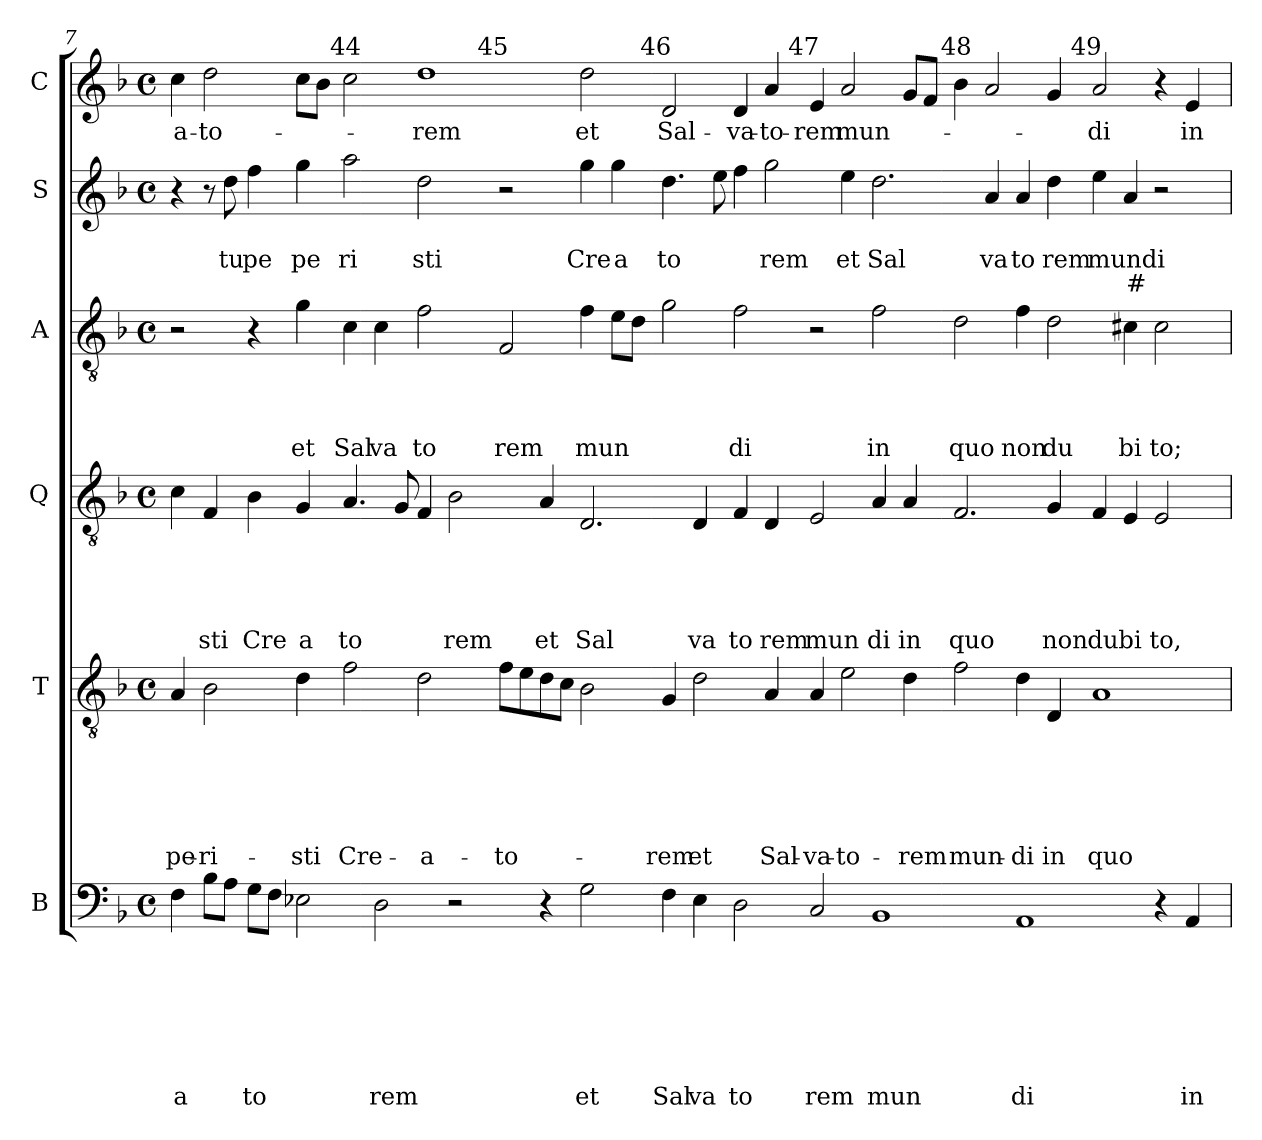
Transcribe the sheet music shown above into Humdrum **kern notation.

**kern	**text	**text	**text	**text	**text	**text	**text	**kern	**text	**text	**text	**text	**text	**text	**kern	**text	**text	**text	**text	**text	**kern	**text	**text	**text	**text	**kern	**text	**text	**text	**kern	**text
*part6	*part6	*part6	*part6	*part6	*part6	*part6	*part6	*part5	*part5	*part5	*part5	*part5	*part5	*part5	*part4	*part4	*part4	*part4	*part4	*part4	*part3	*part3	*part3	*part3	*part3	*part2	*part2	*part2	*part2	*part1	*part1
*staff6	*staff6	*staff6	*staff6	*staff6	*staff6	*staff6	*staff6	*staff5	*staff5	*staff5	*staff5	*staff5	*staff5	*staff5	*staff4	*staff4	*staff4	*staff4	*staff4	*staff4	*staff3	*staff3	*staff3	*staff3	*staff3	*staff2	*staff2	*staff2	*staff2	*staff1	*staff1
*I"B	*	*	*	*	*	*	*	*I"T	*	*	*	*	*	*	*I"Q	*	*	*	*	*	*I"A	*	*	*	*	*I"S	*	*	*	*I"C	*
*I'B	*	*	*	*	*	*	*	*I'T	*	*	*	*	*	*	*I'Q	*	*	*	*	*	*I'A	*	*	*	*	*I'S	*	*	*	*I'C	*
!!LO:LB:g=z
*clefF4	*	*	*	*	*	*	*	*clefGv2	*	*	*	*	*	*	*clefGv2	*	*	*	*	*	*clefGv2	*	*	*	*	*clefG2	*	*	*	*clefG2	*
*k[b-]	*	*	*	*	*	*	*	*k[b-]	*	*	*	*	*	*	*k[b-]	*	*	*	*	*	*k[b-]	*	*	*	*	*k[b-]	*	*	*	*k[b-]	*
*F:	*	*	*	*	*	*	*	*F:	*	*	*	*	*	*	*F:	*	*	*	*	*	*F:	*	*	*	*	*F:	*	*	*	*F:	*
*M4/4	*	*	*	*	*	*	*	*M4/4	*	*	*	*	*	*	*M4/4	*	*	*	*	*	*M4/4	*	*	*	*	*M4/4	*	*	*	*M4/4	*
*met(c)	*	*	*	*	*	*	*	*met(c)	*	*	*	*	*	*	*met(c)	*	*	*	*	*	*met(c)	*	*	*	*	*met(c)	*	*	*	*met(c)	*
=7	=7	=7	=7	=7	=7	=7	=7	=7	=7	=7	=7	=7	=7	=7	=7	=7	=7	=7	=7	=7	=7	=7	=7	=7	=7	=7	=7	=7	=7	=7	=7
!	!	!	!	!	!	!	!LO:LY:b	!	!	!	!	!	!	!LO:LY:b	!	!	!	!	!	!	!	!	!	!	!	!	!	!	!	!	!LO:LY:b
*	*	*	*	*	*	*	*	*	*	*	*	*	*	*	*	*	*	*	*	*	*	*	*	*	*	*	*	*	*	*^	*
*	*	*	*	*	*	*	*	*	*	*	*	*	*	*	*	*	*	*	*	*	*	*	*	*	*	*	*	*	*	*	*^	*
4F\	.	.	.	.	.	.	a	4A/	.	.	.	.	.	pe-	4c\	.	.	.	.	.	2r	.	.	.	.	4r	.	.	.	4cc\	2...ryy	1ryy	-a-
!	!	!	!	!	!	!	!	!	!	!	!	!	!	!LO:LY:b	!	!	!	!	!	!LO:LY:b	!	!	!	!	!	!	!	!	!	!	!	!	!LO:LY:b
8B-\L	.	.	.	.	.	.	.	2B-\	.	.	.	.	.	-ri-	4F/	.	.	.	.	sti	.	.	.	.	.	8r	.	.	.	2dd\	.	.	-to-
!	!	!	!	!	!	!	!	!	!	!	!	!	!	!	!	!	!	!	!	!	!	!	!	!	!	!	!	!LO:LY:b	!	!	!	!	!
8A\J	.	.	.	.	.	.	.	.	.	.	.	.	.	.	.	.	.	.	.	.	.	.	.	.	.	8dd\	.	tu	.	.	.	.	.
!	!	!	!	!	!	!	!LO:LY:b	!	!	!	!	!	!	!	!	!	!	!	!	!LO:LY:b	!	!	!	!	!	!	!	!LO:LY:b	!	!	!	!	!
8G\L	.	.	.	.	.	.	to	.	.	.	.	.	.	.	4B-\	.	.	.	.	Cre	4r	.	.	.	.	4ff\	.	pe	.	.	.	.	.
8F\J	.	.	.	.	.	.	.	.	.	.	.	.	.	.	.	.	.	.	.	.	.	.	.	.	.	.	.	.	.	.	.	.	.
!	!	!	!	!	!	!	!	!	!	!	!	!	!	!LO:LY:b	!	!	!	!	!	!LO:LY:b	!	!	!	!	!LO:LY:b	!	!	!LO:LY:b	!	!	!	!	!
2E-X\	.	.	.	.	.	.	.	4d\	.	.	.	.	.	-sti	4G/	.	.	.	.	a	4g\	.	.	.	et	4gg\	.	pe	.	8cc\L	.	.	.
.	.	.	.	.	.	.	.	.	.	.	.	.	.	.	.	.	.	.	.	.	.	.	.	.	.	.	.	.	.	8b-\J	.	.	.
!	!	!	!	!	!	!	!	!	!	!	!	!	!	!	!	!	!	!	!	!	!	!	!	!	!	!	!	!	!	!	!LO:TX:a:t=44	!	!
.	.	.	.	.	.	.	.	.	.	.	.	.	.	.	.	.	.	.	.	.	.	.	.	.	.	.	.	.	.	.	1ryy	.	.
!	!	!	!	!	!	!	!	!	!	!	!	!	!	!LO:LY:b	!	!	!	!	!	!LO:LY:b	!	!	!	!	!LO:LY:b	!	!	!LO:LY:b	!	!	!	!	!
.	.	.	.	.	.	.	.	2f\	.	.	.	.	.	Cre-	4.A/	.	.	.	.	to	4c\	.	.	.	Sal	2aa\	.	ri	.	2cc\	.	2ryy	.
!	!	!	!	!	!	!	!LO:LY:b	!	!	!	!	!	!	!	!	!	!	!	!	!	!	!	!	!	!LO:LY:b	!	!	!	!	!	!	!	!
2D\	.	.	.	.	.	.	rem	.	.	.	.	.	.	.	.	.	.	.	.	.	4c\	.	.	.	va	.	.	.	.	.	.	.	.
.	.	.	.	.	.	.	.	.	.	.	.	.	.	.	8G/	.	.	.	.	.	.	.	.	.	.	.	.	.	.	.	.	.	.
!	!	!	!	!	!	!	!	!	!	!	!	!	!	!LO:LY:b	!	!	!	!	!	!	!	!	!	!	!LO:LY:b	!	!	!LO:LY:b	!	!	!	!	!LO:LY:b
.	.	.	.	.	.	.	.	2d\	.	.	.	.	.	-a-	4F/	.	.	.	.	.	2f\	.	.	.	to	2dd\	.	sti	.	1dd	.	4ryy	-rem
!	!	!	!	!	!	!	!	!	!	!	!	!	!	!	!	!	!	!	!	!LO:LY:b	!	!	!	!	!	!	!	!	!	!	!	!	!
2r	.	.	.	.	.	.	.	.	.	.	.	.	.	.	2B-\	.	.	.	.	rem	.	.	.	.	.	.	.	.	.	.	.	8ryy	.
.	.	.	.	.	.	.	.	.	.	.	.	.	.	.	.	.	.	.	.	.	.	.	.	.	.	.	.	.	.	.	.	32ryy	.
!	!	!	!	!	!	!	!	!	!	!	!	!	!	!	!	!	!	!	!	!	!	!	!	!	!	!	!	!	!	!	!	!LO:TX:a:t=45	!
.	.	.	.	.	.	.	.	.	.	.	.	.	.	.	.	.	.	.	.	.	.	.	.	.	.	.	.	.	.	.	.	1ryy	.
.	.	.	.	.	.	.	.	.	.	.	.	.	.	.	.	.	.	.	.	.	.	.	.	.	.	.	.	.	.	.	1ryy	.	.
!	!	!	!	!	!	!	!	!	!	!	!	!	!	!LO:LY:b	!	!	!	!	!	!	!	!	!	!	!LO:LY:b	!	!	!	!	!	!	!	!
.	.	.	.	.	.	.	.	8f\L	.	.	.	.	.	-to-	.	.	.	.	.	.	2F/	.	.	.	rem	2r	.	.	.	.	.	.	.
.	.	.	.	.	.	.	.	8e\	.	.	.	.	.	.	.	.	.	.	.	.	.	.	.	.	.	.	.	.	.	.	.	.	.
!	!	!	!	!	!	!	!	!	!	!	!	!	!	!	!	!	!	!	!	!LO:LY:b	!	!	!	!	!	!	!	!	!	!	!	!	!
4r	.	.	.	.	.	.	.	8d\	.	.	.	.	.	.	4A/	.	.	.	.	et	.	.	.	.	.	.	.	.	.	.	.	.	.
.	.	.	.	.	.	.	.	8c\J	.	.	.	.	.	.	.	.	.	.	.	.	.	.	.	.	.	.	.	.	.	.	.	.	.
!	!	!	!	!	!	!	!LO:LY:b	!	!	!	!	!	!	!	!	!	!	!	!	!LO:LY:b	!	!	!	!	!LO:LY:b	!	!	!LO:LY:b	!	!	!	!	!LO:LY:b
2G\	.	.	.	.	.	.	et	2B-\	.	.	.	.	.	.	2.D/	.	.	.	.	Sal	4f\	.	.	.	mun	4gg\	.	Cre	.	2dd\	.	.	et
!	!	!	!	!	!	!	!	!	!	!	!	!	!	!	!	!	!	!	!	!	!	!	!	!	!	!	!	!LO:LY:b	!	!	!	!	!
.	.	.	.	.	.	.	.	.	.	.	.	.	.	.	.	.	.	.	.	.	8e\L	.	.	.	.	4gg\	.	a	.	.	.	.	.
.	.	.	.	.	.	.	.	.	.	.	.	.	.	.	.	.	.	.	.	.	8d\J	.	.	.	.	.	.	.	.	.	.	.	.
!	!	!	!	!	!	!	!	!	!	!	!	!	!	!	!	!	!	!	!	!	!	!	!	!	!	!	!	!	!	!	!	!LO:TX:a:t=46	!
.	.	.	.	.	.	.	.	.	.	.	.	.	.	.	.	.	.	.	.	.	.	.	.	.	.	.	.	.	.	.	.	1ryy	.
.	.	.	.	.	.	.	.	.	.	.	.	.	.	.	.	.	.	.	.	.	.	.	.	.	.	.	.	.	.	.	1ryy	.	.
!	!	!	!	!	!	!	!LO:LY:b	!	!	!	!	!	!	!LO:LY:b	!	!	!	!	!	!	!	!	!	!	!	!	!	!LO:LY:b	!	!	!	!	!LO:LY:b
4F\	.	.	.	.	.	.	Sal	4G/	.	.	.	.	.	-rem	.	.	.	.	.	.	2g\	.	.	.	.	4.dd\	.	to	.	2d/	.	.	Sal-
!	!	!	!	!	!	!	!LO:LY:b	!	!	!	!	!	!	!LO:LY:b	!	!	!	!	!	!LO:LY:b	!	!	!	!	!	!	!	!	!	!	!	!	!
4E-\	.	.	.	.	.	.	va	2d\	.	.	.	.	.	et	4D/	.	.	.	.	va	.	.	.	.	.	.	.	.	.	.	.	.	.
.	.	.	.	.	.	.	.	.	.	.	.	.	.	.	.	.	.	.	.	.	.	.	.	.	.	8ee\	.	.	.	.	.	.	.
!	!	!	!	!	!	!	!LO:LY:b	!	!	!	!	!	!	!	!	!	!	!	!	!LO:LY:b	!	!	!	!	!LO:LY:b	!	!	!	!	!	!	!	!LO:LY:b
2D\	.	.	.	.	.	.	to	.	.	.	.	.	.	.	4F/	.	.	.	.	to	2f\	.	.	.	di	4ff\	.	.	.	4d/	.	.	-va-
!	!	!	!	!	!	!	!	!	!	!	!	!	!	!LO:LY:b	!	!	!	!	!	!LO:LY:b	!	!	!	!	!	!	!	!LO:LY:b	!	!	!	!	!LO:LY:b
.	.	.	.	.	.	.	.	4A/	.	.	.	.	.	Sal-	4D/	.	.	.	.	rem	.	.	.	.	.	2gg\	.	rem	.	4a/	.	.	-to-
!	!	!	!	!	!	!	!	!	!	!	!	!	!	!	!	!	!	!	!	!	!	!	!	!	!	!	!	!	!	!	!	!LO:TX:a:t=47	!
.	.	.	.	.	.	.	.	.	.	.	.	.	.	.	.	.	.	.	.	.	.	.	.	.	.	.	.	.	.	.	.	1ryy	.
.	.	.	.	.	.	.	.	.	.	.	.	.	.	.	.	.	.	.	.	.	.	.	.	.	.	.	.	.	.	.	1ryy	.	.
!	!	!	!	!	!	!	!LO:LY:b	!	!	!	!	!	!	!LO:LY:b	!	!	!	!	!	!LO:LY:b	!	!	!	!	!	!	!	!	!	!	!	!	!LO:LY:b
2C/	.	.	.	.	.	.	rem	4A/	.	.	.	.	.	-va-	2E/	.	.	.	.	mun	2r	.	.	.	.	.	.	.	.	4e/	.	.	-rem
!	!	!	!	!	!	!	!	!	!	!	!	!	!	!LO:LY:b	!	!	!	!	!	!	!	!	!	!	!	!	!	!LO:LY:b	!	!	!	!	!LO:LY:b
.	.	.	.	.	.	.	.	2e\	.	.	.	.	.	-to-	.	.	.	.	.	.	.	.	.	.	.	4ee\	.	et	.	2a/	.	.	mun-
!	!	!	!	!	!	!	!LO:LY:b	!	!	!	!	!	!	!	!	!	!	!	!	!LO:LY:b	!	!	!	!	!LO:LY:b	!	!	!LO:LY:b	!	!	!	!	!
1BB-	.	.	.	.	.	.	mun	.	.	.	.	.	.	.	4A/	.	.	.	.	di	2f\	.	.	.	in	2.dd\	.	Sal	.	.	.	.	.
!	!	!	!	!	!	!	!	!	!	!	!	!	!	!LO:LY:b	!	!	!	!	!	!LO:LY:b	!	!	!	!	!	!	!	!	!	!	!	!	!
.	.	.	.	.	.	.	.	4d\	.	.	.	.	.	-rem	4A/	.	.	.	.	in	.	.	.	.	.	.	.	.	.	8g/L	.	.	.
.	.	.	.	.	.	.	.	.	.	.	.	.	.	.	.	.	.	.	.	.	.	.	.	.	.	.	.	.	.	8f/J	.	.	.
.	.	.	.	.	.	.	.	.	.	.	.	.	.	.	.	.	.	.	.	.	.	.	.	.	.	.	.	.	.	.	.	1ryy	.
!	!	!	!	!	!	!	!	!	!	!	!	!	!	!	!	!	!	!	!	!	!	!	!	!	!	!	!	!	!	!	!LO:TX:a:t=48	!	!
.	.	.	.	.	.	.	.	.	.	.	.	.	.	.	.	.	.	.	.	.	.	.	.	.	.	.	.	.	.	.	1ryy	.	.
!	!	!	!	!	!	!	!	!	!	!	!	!	!	!LO:LY:b	!	!	!	!	!	!LO:LY:b	!	!	!	!	!LO:LY:b	!	!	!	!	!	!	!	!
.	.	.	.	.	.	.	.	2f\	.	.	.	.	.	mun-	2.F/	.	.	.	.	quo	2d\	.	.	.	quo	.	.	.	.	4b-\	.	.	.
!	!	!	!	!	!	!	!	!	!	!	!	!	!	!	!	!	!	!	!	!	!	!	!	!	!	!	!	!LO:LY:b	!	!	!	!	!
.	.	.	.	.	.	.	.	.	.	.	.	.	.	.	.	.	.	.	.	.	.	.	.	.	.	4a/	.	va	.	2a/	.	.	.
!	!	!	!	!	!	!	!LO:LY:b	!	!	!	!	!	!	!LO:LY:b	!	!	!	!	!	!	!	!	!	!	!LO:LY:b	!	!	!LO:LY:b	!	!	!	!	!
1AA	.	.	.	.	.	.	di	4d\	.	.	.	.	.	-di	.	.	.	.	.	.	4f\	.	.	.	non	4a/	.	to	.	.	.	.	.
!	!	!	!	!	!	!	!	!	!	!	!	!	!	!LO:LY:b	!	!	!	!	!	!LO:LY:b	!	!	!	!	!LO:LY:b	!	!	!LO:LY:b	!	!	!	!	!
.	.	.	.	.	.	.	.	4D/	.	.	.	.	.	in	4G/	.	.	.	.	non	2d\	.	.	.	du	4dd\	.	rem	.	4g/	.	.	.
!	!	!	!	!	!	!	!	!	!	!	!	!	!	!	!	!	!	!	!	!	!	!	!	!	!	!	!	!	!	!	!	!LO:TX:a:t=49	!
.	.	.	.	.	.	.	.	.	.	.	.	.	.	.	.	.	.	.	.	.	.	.	.	.	.	.	.	.	.	.	.	1ryy	.
.	.	.	.	.	.	.	.	.	.	.	.	.	.	.	.	.	.	.	.	.	.	.	.	.	.	.	.	.	.	.	1ryy	.	.
!	!	!	!	!	!	!	!	!	!	!	!	!	!	!LO:LY:b	!	!	!	!	!	!LO:LY:b	!	!	!	!	!	!	!	!LO:LY:b	!	!	!	!	!LO:LY:b
.	.	.	.	.	.	.	.	1A	.	.	.	.	.	quo	4F/	.	.	.	.	du	.	.	.	.	.	4ee\	.	mundi	.	2a/	.	.	-di
!	!	!	!	!	!	!	!	!	!	!	!	!	!	!	!	!	!	!	!	!LO:LY:b	!	!	!	!	!LO:LY:b	!	!	!	!LO:LY:b	!	!	!	!
.	.	.	.	.	.	.	.	.	.	.	.	.	.	.	4E/	.	.	.	.	bi	4c#X\	.	.	.	bi	4a/	.	.	#	.	.	.	.
!	!	!	!	!	!	!	!	!	!	!	!	!	!	!	!	!	!	!	!	!LO:LY:b	!	!	!	!	!LO:LY:b	!	!	!	!	!	!	!	!
4r	.	.	.	.	.	.	.	.	.	.	.	.	.	.	2E/	.	.	.	.	to,	2c#\	.	.	.	to;	2r	.	.	.	4r	.	.	.
!	!	!	!	!	!	!	!LO:LY:b	!	!	!	!	!	!	!	!	!	!	!	!	!	!	!	!	!	!	!	!	!	!	!	!	!	!LO:LY:b
4AA/	.	.	.	.	.	.	in	.	.	.	.	.	.	.	.	.	.	.	.	.	.	.	.	.	.	.	.	.	.	4e/	.	.	in
.	.	.	.	.	.	.	.	.	.	.	.	.	.	.	.	.	.	.	.	.	.	.	.	.	.	.	.	.	.	.	.	16.ryy	.
.	.	.	.	.	.	.	.	.	.	.	.	.	.	.	.	.	.	.	.	.	.	.	.	.	.	.	.	.	.	.	16ryy	.	.
*	*	*	*	*	*	*	*	*	*	*	*	*	*	*	*	*	*	*	*	*	*	*	*	*	*	*	*	*	*	*v	*v	*v	*
=	=	=	=	=	=	=	=	=	=	=	=	=	=	=	=	=	=	=	=	=	=	=	=	=	=	=	=	=	=	=	=
*-	*-	*-	*-	*-	*-	*-	*-	*-	*-	*-	*-	*-	*-	*-	*-	*-	*-	*-	*-	*-	*-	*-	*-	*-	*-	*-	*-	*-	*-	*-	*-
